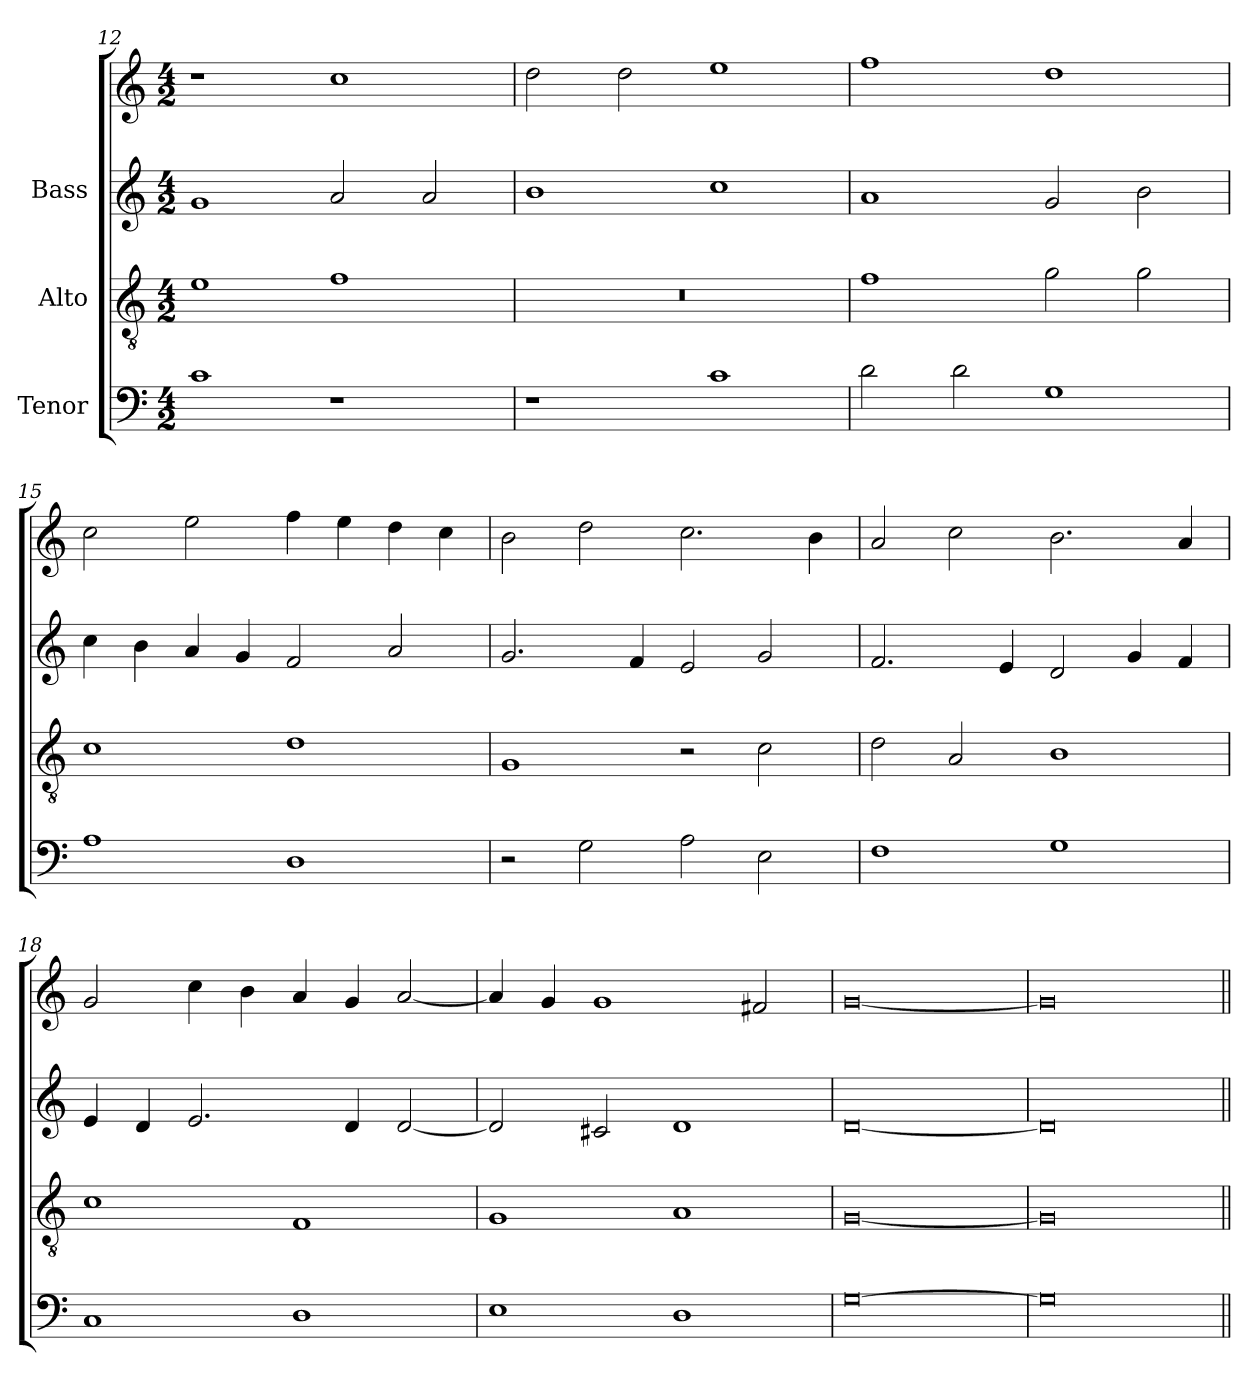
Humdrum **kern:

**kern	**kern	**kern	**kern
*part4	*part3	*part2	*part1
*staff4	*staff3	*staff2	*staff1
*I"Tenor	*I"Alto	*I"Bass	*
*clefF4	*clefGv2	*clefG2	*clefG2
*k[]	*k[]	*k[]	*k[]
*C:	*C:	*C:	*C:
*M4/2	*M4/2	*M4/2	*M4/2
=12	=12	=12	=12
1c\	1e\	1g/	1r
1r	1f\	2a/	1cc\
.	.	2a/	.
!!LO:LB:g=z
=13	=13	=13	=13
1r	0r	1b\	2dd\
.	.	.	2dd\
1c\	.	1cc\	1ee\
=14	=14	=14	=14
2d\	1f\	1a/	1ff\
2d\	.	.	.
1G\	2g\	2g/	1dd\
.	2g\	2b\	.
=15	=15	=15	=15
1A\	1c\	4cc\	2cc\
.	.	4b\	.
.	.	4a/	2ee\
.	.	4g/	.
1D\	1d\	2f/	4ff\
.	.	.	4ee\
.	.	2a/	4dd\
.	.	.	4cc\
=16	=16	=16	=16
2r	1G/	2.g/	2b\
2G\	.	.	2dd\
.	.	4f/	.
2A\	2r	2e/	2.cc\
2E\	2c\	2g/	.
.	.	.	4b\
!!LO:PB:g=z
=17	=17	=17	=17
1F\	2d\	2.f/	2a/
.	2A/	.	2cc\
.	.	4e/	.
1G\	1B\	2d/	2.b\
.	.	4g/	.
.	.	4f/	4a/
=18	=18	=18	=18
1C\	1c\	4e/	2g/
.	.	4d/	.
.	.	2.e/	4cc\
.	.	.	4b\
1D\	1F/	.	4a/
.	.	4d/	4g/
.	.	[2d/	[2a/
=19	=19	=19	=19
1E\	1G/	2d/]	4a/]
.	.	.	4g/
.	.	2c#X/	1g/
1D\	1A/	1d/	.
.	.	.	2f#X/
=20	=20	=20	=20
[0G\	[0G/	[0d/	[0g/
!!LO:LB:g=z
=21	=21	=21	=21
0G\]	0G/]	0d/]	0g/]
=||	=||	=||	=||
*-	*-	*-	*-
